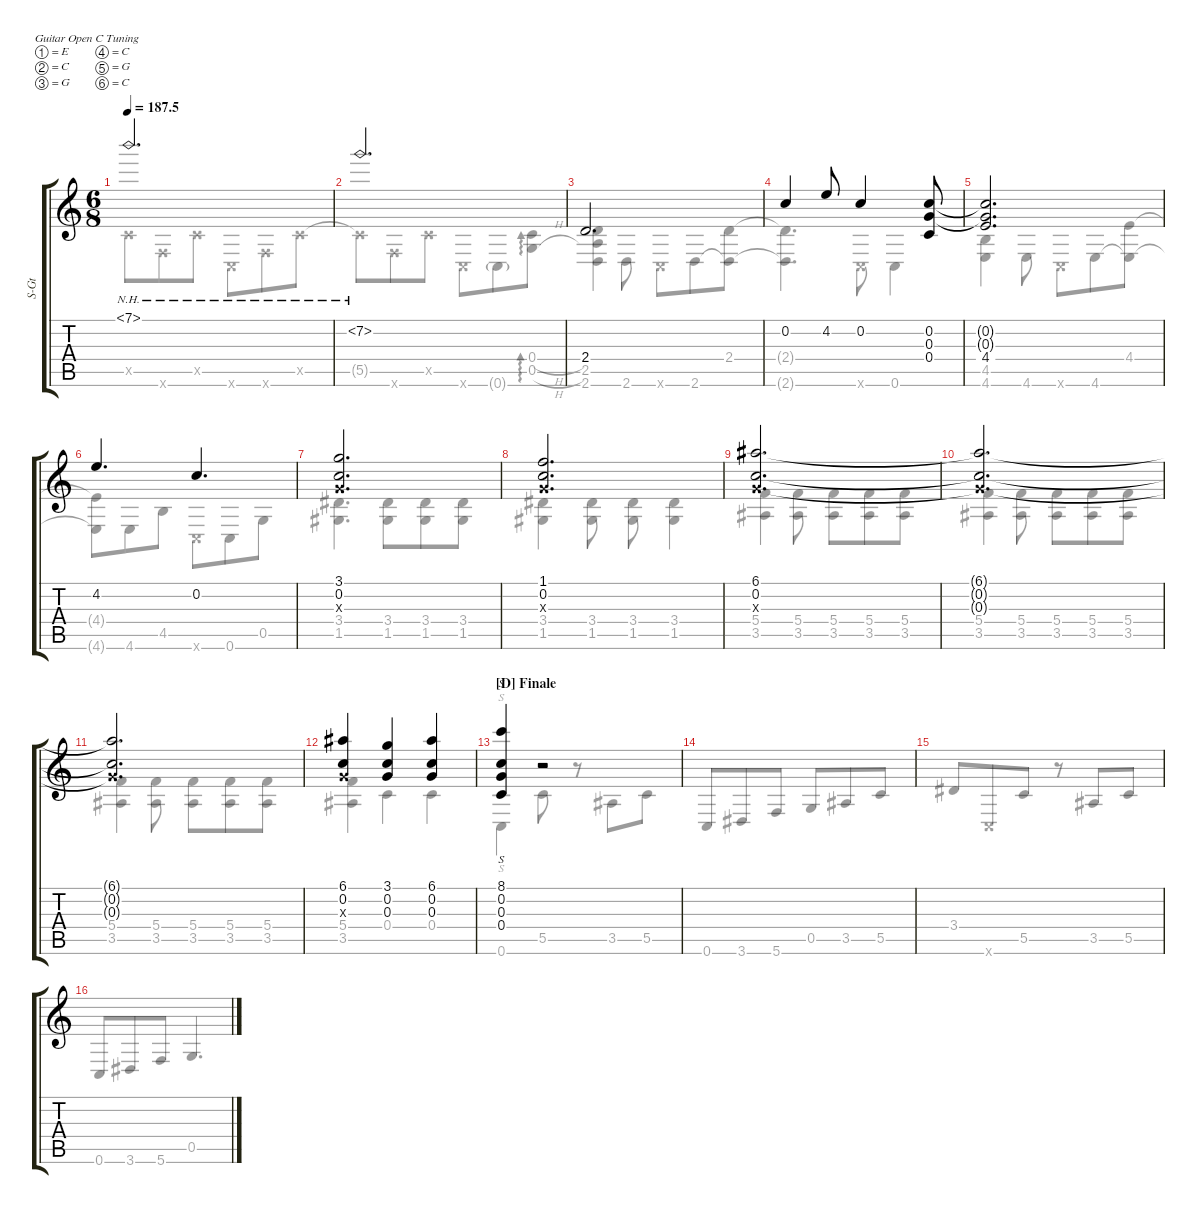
\defaultSystemsLayout 4
\hideDynamics
\bracketExtendMode groupsimilarinstruments
\otherSystemsTrackNameOrientation horizontal
\track ("Steel-String Guitar" "S-Gt") {instrument acousticguitarsteel}
\staff {score tabs}
\tuning (E4 C4 G3 C3 G2 C2)
\voice
\ts (6 8)
\tempo
187.5
\accidentals auto
\clef g2
\ottava regular
\simile none
\ks c
7.1{nh}.2{d dy mf beam Up} |
7.2{nh}.2{d beam Up} |
2.4.2{d beam Up} |
0.2.4{beam Up} 4.2.8{beam Up} 0.2.4{beam Up} (0.2 0.3 0.4).8{beam Up} |
(0.3{t} 0.2{t} 4.4).2{d beam Up} |
4.2.4{d beam Up} 0.2.4{d beam Up} |
(3.1 0.2 0.3{x}).2{d beam Up} |
(1.1 0.2 0.3{x}).2{d beam Up} |
(0.2 6.1{acc #} 0.3{x}).2{d beam Up} |
(6.1{t acc #} 0.2{t} 0.3{x t}).2{d beam Up} |
(0.3{x t} 0.2{t} 6.1{t acc #}).2{d beam Up} |
(6.1{acc #} 0.2 0.3{x}).4{beam Up} (3.1 0.2 0.3).4{beam Up} (0.3 0.2 6.1{acc #}).4{beam Up} |
\section ("D" "Finale")
(8.1 0.2 0.3 0.4).4{s beam Up} r.2{beam Up} |
|
|
\voice
\clef g2
\ottava regular
\simile none
\ks c
5.5{x t}.8{dy mf beam Down} 5.6{x}.8{beam Down} 5.5{x}.8{beam Down} 0.6{x}.8{beam Down} 5.6{x}.8{beam Down} 5.5{x}.8{beam Down} |
5.5{x t}.8{beam Down} 5.6{x}.8{beam Down} 5.5{x}.8{beam Down} 0.6{x}.8{beam Down} 0.6{g}.8{beam Down} (0.4{h} 0.5{h}).8{ad 0 beam Down} |
(2.6 2.5 2.4).4{beam Down} 2.6.8{beam Down} 0.6{x}.8{beam Down} 2.6.8{beam Down} (2.4 2.6{t}).8{beam Down} |
(2.4{t} 2.6{t}).4{d beam Down} 0.6{x}.8{beam Down} 0.6.4{beam Down} |
(4.6 4.5).4{beam Down} 4.6.8{beam Down} 0.6{x}.8{beam Down} 4.6.8{beam Down} (4.4 4.6{t}).8{beam Down} |
(4.4{t} 4.6{t}).8{beam Down} 4.6.8{beam Down} 4.5.8{beam Down} 0.6{x}.8{beam Down} 0.6.8{beam Down} 0.5.8{beam Down} |
(1.5{acc #} 3.4{acc #}).4{d beam Down} (1.5{acc #} 3.4{acc #}).8{beam Down} (3.4{acc #} 1.5{acc #}).8{beam Down} (1.5{acc #} 3.4{acc #}).8{beam Down} |
(1.5{acc #} 3.4{acc #}).4{beam Down} (3.4{acc #} 1.5{acc #}).8{beam Down} (3.4{acc #} 1.5{acc #}).8{beam Down} (3.4{acc #} 1.5{acc #}).4{beam Down} |
(5.4 3.5{acc #}).4{beam Down} (5.4 3.5{acc #}).8{beam Down} (5.4 3.5{acc #}).8{beam Down} (5.4 3.5{acc #}).8{beam Down} (5.4 3.5{acc #}).8{beam Down} |
(5.4 3.5{acc #}).4{beam Down} (5.4 3.5{acc #}).8{beam Down} (5.4 3.5{acc #}).8{beam Down} (5.4 3.5{acc #}).8{beam Down} (5.4 3.5{acc #}).8{beam Down} |
(5.4 3.5{acc #}).4{beam Down} (5.4 3.5{acc #}).8{beam Down} (5.4 3.5{acc #}).8{beam Down} (5.4 3.5{acc #}).8{beam Down} (5.4 3.5{acc #}).8{beam Down} |
(3.5{acc #} 5.4).4{beam Down} 0.4.4{beam Down} 0.4.4{beam Down} |
0.6.4{s beam Down} 5.5.8{beam Down} r.8{beam Down} 3.5{acc #}.8{beam Down} 5.5.8{beam Down} |
0.6.8{beam Up} 3.6{acc #}.8{beam Up} 5.6.8{beam Up} 0.5.8{beam Up} 3.5{acc #}.8{beam Up} 5.5.8{beam Up} |
3.4{acc #}.8{beam Up} 0.6{x}.8{beam Up} 5.5.8{beam Up} r.8{beam Up} 3.5{acc #}.8{beam Up} 5.5.8{beam Up} |
0.6.8{beam Up} 3.6{acc #}.8{beam Up} 5.6.8{beam Up} 0.5.4{d beam Up}
